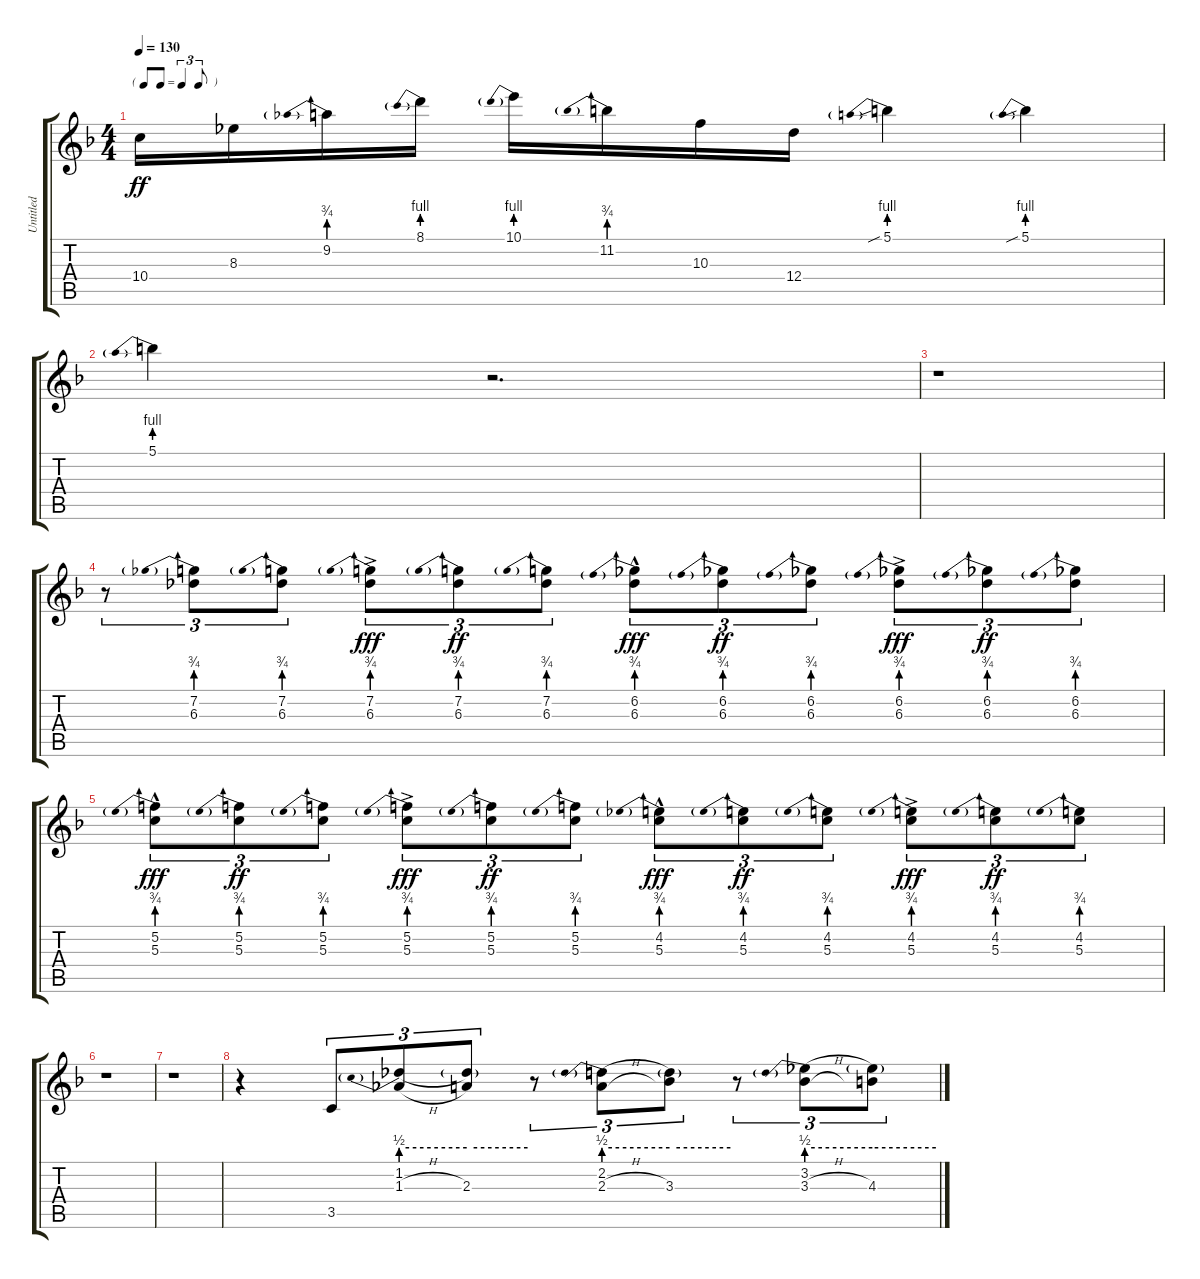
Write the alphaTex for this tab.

\track ("Untitled" "Untitled") {instrument acousticguitarsteel}
\staff {score tabs}
\tuning (E4 B3 G3 D3 A2 E2) {hide}
\ts (4 4)
\tf triplet8th
\tempo 130
\clef g2
\ks f
10.4.16{dy ff} 8.3.16 9.2{be (prebend 0 3 60 3)}.16 8.1{be (prebend 0 4 60 4)}.16 10.1{be (prebend 0 4 60 4)}.16 11.2{be (prebend 0 3 60 3)}.16 10.3.16 12.4.16 5.1{be (prebend 0 4 60 4) sib}.4 5.1{be (prebend 0 4 60 4) sib}.4 |
5.1{be (prebend 0 4 60 4)}.4 r.2{d} |
r.1 |
r.8{tu (3 2)} (7.2{be (prebend 0 3 60 3)} 6.3).8{tu (3 2)} (7.2{be (prebend 0 3 60 3)} 6.3).8{tu (3 2)} (7.2{be (prebend 0 3 60 3) ac} 6.3{ac}).8{tu (3 2) dy fff} (7.2{be (prebend 0 3 60 3)} 6.3).8{tu (3 2) dy ff} (7.2{be (prebend 0 3 60 3)} 6.3).8{tu (3 2)} (6.2{be (prebend 0 3 60 3) hac} 6.3{hac}).8{tu (3 2) dy fff} (6.2{be (prebend 0 3 60 3)} 6.3).8{tu (3 2) dy ff} (6.2{be (prebend 0 3 60 3)} 6.3).8{tu (3 2)} (6.2{be (prebend 0 3 60 3) ac} 6.3{ac}).8{tu (3 2) dy fff} (6.2{be (prebend 0 3 60 3)} 6.3).8{tu (3 2) dy ff} (6.2{be (prebend 0 3 60 3)} 6.3).8{tu (3 2)} |
(5.2{be (prebend 0 3 60 3) hac} 5.3{hac}).8{tu (3 2) dy fff} (5.2{be (prebend 0 3 60 3)} 5.3).8{tu (3 2) dy ff} (5.2{be (prebend 0 3 60 3)} 5.3).8{tu (3 2)} (5.2{be (prebend 0 3 60 3) ac} 5.3{ac}).8{tu (3 2) dy fff} (5.2{be (prebend 0 3 60 3)} 5.3).8{tu (3 2) dy ff} (5.2{be (prebend 0 3 60 3)} 5.3).8{tu (3 2)} (4.2{be (prebend 0 3 60 3) hac} 5.3{hac}).8{tu (3 2) dy fff} (4.2{be (prebend 0 3 60 3)} 5.3).8{tu (3 2) dy ff} (4.2{be (prebend 0 3 60 3)} 5.3).8{tu (3 2)} (4.2{be (prebend 0 3 60 3) ac} 5.3{ac}).8{tu (3 2) dy fff} (4.2{be (prebend 0 3 60 3)} 5.3).8{tu (3 2) dy ff} (4.2{be (prebend 0 3 60 3)} 5.3).8{tu (3 2)} |
r.1 |
r.1 |
r.4 3.5.8{tu (3 2)} (1.2{be (prebend 0 2 60 2)} 1.3{h}).8{tu (3 2)} (1.2{be (hold 0 2 60 2) t} 2.3).8{tu (3 2)} r.8{tu (3 2)} (2.2{be (prebend 0 2 60 2)} 2.3{h}).8{tu (3 2)} (2.2{be (hold 0 2 60 2) t} 3.3).8{tu (3 2)} r.8{tu (3 2)} (3.2{be (prebend 0 2 60 2)} 3.3{h}).8{tu (3 2)} (3.2{be (hold 0 2 60 2) t} 4.3).8{tu (3 2)}
